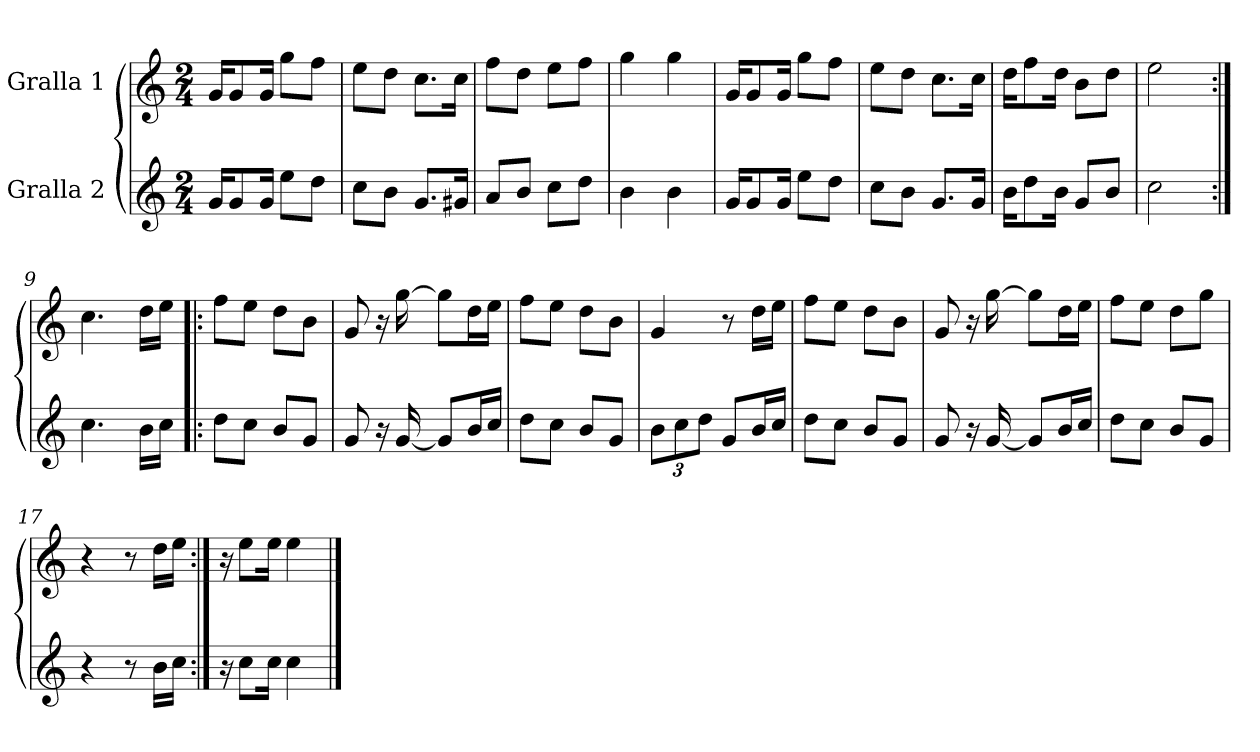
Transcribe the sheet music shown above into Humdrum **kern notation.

**kern	**kern
*part2	*part1
*staff2	*staff1
*I"Gralla 2	*I"Gralla 1
*clefG2	*clefG2
*k[]	*k[]
*M2/4	*M2/4
=1	=1
16g/KL	16g/KL
8g/	8g/
16g/Jk	16g/Jk
8ee\L	8gg\L
8dd\J	8ff\J
=2	=2
8cc\L	8ee\L
8b\J	8dd\J
8.g/L	8.cc\L
16g#/Jk	16cc\Jk
=3	=3
8a/L	8ff\L
8b/J	8dd\J
8cc\L	8ee\L
8dd\J	8ff\J
=4	=4
4b	4gg
4b	4gg
=5	=5
16g/KL	16g/KL
8g/	8g/
16g/Jk	16g/Jk
8ee\L	8gg\L
8dd\J	8ff\J
=6	=6
8cc\L	8ee\L
8b\J	8dd\J
8.g/L	8.cc\L
16g/Jk	16cc\Jk
=7	=7
16b\KL	16dd\KL
8dd\	8ff\
16b\Jk	16dd\Jk
8g/L	8b\L
8b/J	8dd\J
=8	=8
2cc	2ee
=9:|!	=9:|!
4.cc	4.cc
16b\LL	16dd\LL
16cc\JJ	16ee\JJ
=10!|:	=10!|:
8dd\L	8ff\L
8cc\J	8ee\J
8b/L	8dd\L
8g/J	8b\J
=11	=11
8g	8g
16r	16r
[16g	[16gg
8g/L]	8gg\L]
16b/L	16dd\L
16cc/JJ	16ee\JJ
=12	=12
8dd\L	8ff\L
8cc\J	8ee\J
8b/L	8dd\L
8g/J	8b\J
=13	=13
12b\L	4g
12cc\	.
12dd\J	.
8g/L	8r
16b/L	16dd\LL
16cc/JJ	16ee\JJ
=14	=14
8dd\L	8ff\L
8cc\J	8ee\J
8b/L	8dd\L
8g/J	8b\J
=15	=15
8g	8g
16r	16r
[16g	[16gg
8g/L]	8gg\L]
16b/L	16dd\L
16cc/JJ	16ee\JJ
=16	=16
8dd\L	8ff\L
8cc\J	8ee\J
8b/L	8dd\L
8g/J	8gg\J
=17	=17
4r	4r
8r	8r
16b\LL	16dd\LL
16cc\JJ	16ee\JJ
=18:|!	=18:|!
16r	16r
8cc\L	8ee\L
16cc\Jk	16ee\Jk
4cc	4ee
==	==
*-	*-
